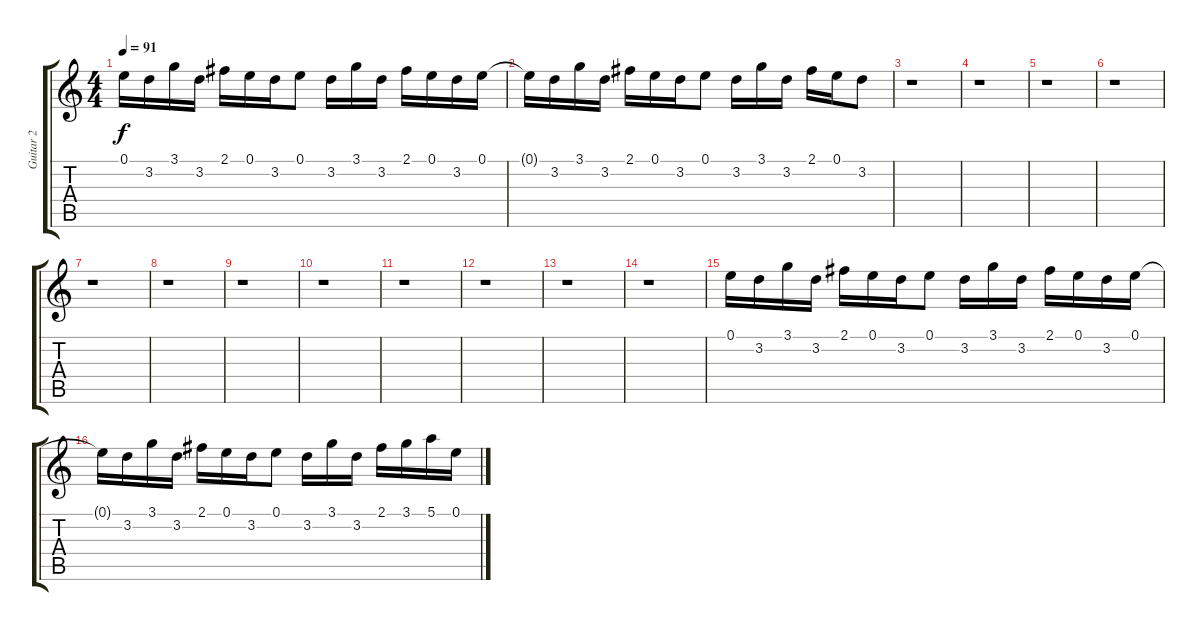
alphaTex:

\track ("Guitar 2" "Guitar 2") {instrument distortionguitar}
\staff {score tabs}
\tuning (E4 B3 G3 D3 A2 E2) {hide}
\ts (4 4)
\tempo 91
\clef g2
\ks c
0.1.16{dy f} 3.2.16 3.1.16 3.2.16 2.1.16 0.1.16 3.2.16 0.1.8 3.2.16 3.1.16 3.2.16 2.1.16 0.1.16 3.2.16 0.1.16 |
0.1{t}.16 3.2.16 3.1.16 3.2.16 2.1.16 0.1.16 3.2.16 0.1.8 3.2.16 3.1.16 3.2.16 2.1.16 0.1.16 3.2.8 |
r.1 |
r.1 |
r.1 |
r.1 |
r.1 |
r.1 |
r.1 |
r.1 |
r.1 |
r.1 |
r.1 |
r.1 |
0.1.16 3.2.16 3.1.16 3.2.16 2.1.16 0.1.16 3.2.16 0.1.8 3.2.16 3.1.16 3.2.16 2.1.16 0.1.16 3.2.16 0.1.16 |
0.1{t}.16 3.2.16 3.1.16 3.2.16 2.1.16 0.1.16 3.2.16 0.1.8 3.2.16 3.1.16 3.2.16 2.1.16 3.1.16 5.1.16 0.1.16
